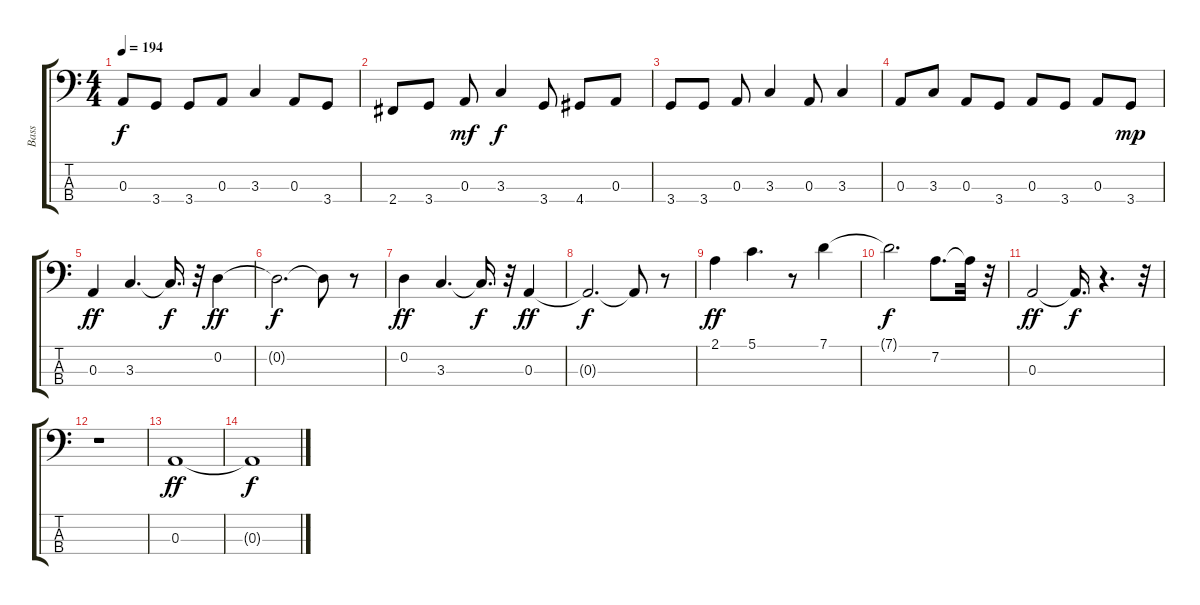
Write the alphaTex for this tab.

\track ("Bass" "Bass") {instrument electricbassfinger}
\staff {score tabs}
\tuning (G2 D2 A1 E1) {hide}
\ts (4 4)
\tempo 194
\clef f4
\ks c
0.3.8{dy f} 3.4.8 3.4.8 0.3.8 3.3.4 0.3.8 3.4.8 |
2.4.8 3.4.8 0.3.8{dy mf} 3.3.4{dy f} 3.4.8 4.4.8 0.3.8 |
3.4.8 3.4.8 0.3.8 3.3.4 0.3.8 3.3.4 |
0.3.8 3.3.8 0.3.8 3.4.8 0.3.8 3.4.8 0.3.8 3.4.8{dy mp} |
0.3.4{dy ff} 3.3.4{d} 3.3{t}.16{d dy f} r.32 0.2.4{dy ff} |
0.2{t}.2{d dy f} 0.2{t}.8 r.8 |
0.2.4{dy ff} 3.3.4{d} 3.3{t}.16{d dy f} r.32 0.3.4{dy ff} |
0.3{t}.2{d dy f} 0.3{t}.8 r.8 |
2.1.4{dy ff} 5.1.4{d} r.8 7.1.4 |
7.1{t}.2{d dy f} 7.2.8{d} 7.2{t}.32 r.32 |
0.3.2{dy ff} 0.3{t}.16{d dy f} r.4{d} r.32 |
r.1 |
0.3.1{dy ff} |
0.3{t}.1{dy f}
